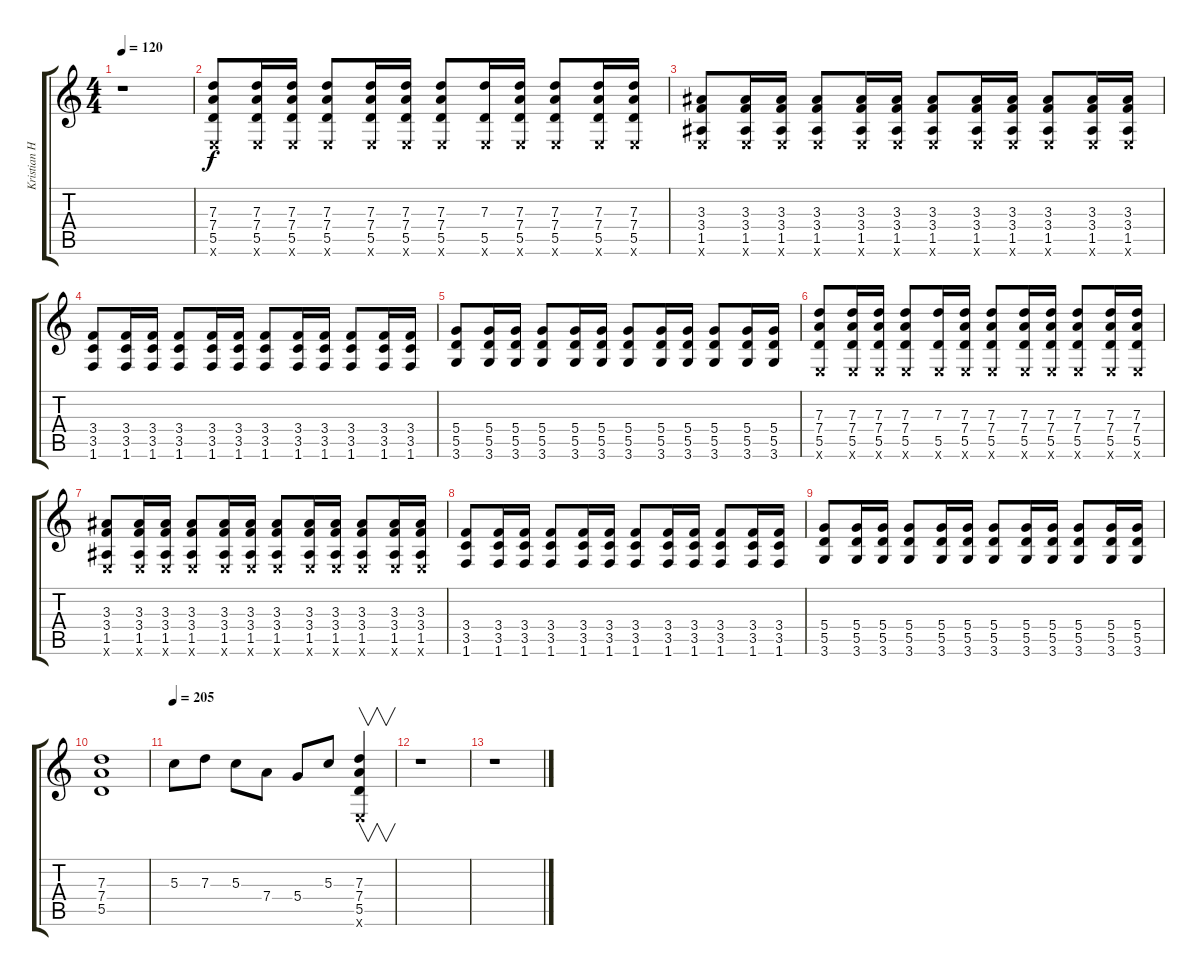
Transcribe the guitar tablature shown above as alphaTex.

\track ("Kristian H. Martinsen" "Kristian H") {instrument distortionguitar}
\staff {score tabs}
\tuning (E4 B3 G3 D3 A2 E2) {hide}
\ts (4 4)
\tempo 120
\clef g2
\ks c
r.1{dy f instrument distortionguitar} |
(7.3 7.4 5.5 0.6{x}).8 (7.3 7.4 5.5 0.6{x}).16 (7.3 7.4 5.5 0.6{x}).16 (7.3 7.4 5.5 0.6{x}).8 (7.3 7.4 5.5 0.6{x}).16 (7.3 7.4 5.5 0.6{x}).16 (7.3 7.4 5.5 0.6{x}).8 (7.3 5.5 0.6{x}).16 (7.3 7.4 5.5 0.6{x}).16 (7.3 7.4 5.5 0.6{x}).8 (7.3 7.4 5.5 0.6{x}).16 (7.3 7.4 5.5 0.6{x}).16 |
(3.3 3.4 1.5 0.6{x}).8 (3.3 3.4 1.5 0.6{x}).16 (3.3 3.4 1.5 0.6{x}).16 (3.3 3.4 1.5 0.6{x}).8 (3.3 3.4 1.5 0.6{x}).16 (3.3 3.4 1.5 0.6{x}).16 (3.3 3.4 1.5 0.6{x}).8 (3.3 3.4 1.5 0.6{x}).16 (3.3 3.4 1.5 0.6{x}).16 (3.3 3.4 1.5 0.6{x}).8 (3.3 3.4 1.5 0.6{x}).16 (3.3 3.4 1.5 0.6{x}).16 |
(3.4 3.5 1.6).8 (3.4 3.5 1.6).16 (3.4 3.5 1.6).16 (3.4 3.5 1.6).8 (3.4 3.5 1.6).16 (3.4 3.5 1.6).16 (3.4 3.5 1.6).8 (3.4 3.5 1.6).16 (3.4 3.5 1.6).16 (3.4 3.5 1.6).8 (3.4 3.5 1.6).16 (3.4 3.5 1.6).16 |
(5.4 5.5 3.6).8 (5.4 5.5 3.6).16 (5.4 5.5 3.6).16 (5.4 5.5 3.6).8 (5.4 5.5 3.6).16 (5.4 5.5 3.6).16 (5.4 5.5 3.6).8 (5.4 5.5 3.6).16 (5.4 5.5 3.6).16 (5.4 5.5 3.6).8 (5.4 5.5 3.6).16 (5.4 5.5 3.6).16 |
(7.3 7.4 5.5 0.6{x}).8 (7.3 7.4 5.5 0.6{x}).16 (7.3 7.4 5.5 0.6{x}).16 (7.3 7.4 5.5 0.6{x}).8 (7.3 5.5 0.6{x}).16 (7.3 7.4 5.5 0.6{x}).16 (7.3 7.4 5.5 0.6{x}).8 (7.3 7.4 5.5 0.6{x}).16 (7.3 7.4 5.5 0.6{x}).16 (7.3 7.4 5.5 0.6{x}).8 (7.3 7.4 5.5 0.6{x}).16 (7.3 7.4 5.5 0.6{x}).16 |
(3.3 3.4 1.5 0.6{x}).8 (3.3 3.4 1.5 0.6{x}).16 (3.3 3.4 1.5 0.6{x}).16 (3.3 3.4 1.5 0.6{x}).8 (3.3 3.4 1.5 0.6{x}).16 (3.3 3.4 1.5 0.6{x}).16 (3.3 3.4 1.5 0.6{x}).8 (3.3 3.4 1.5 0.6{x}).16 (3.3 3.4 1.5 0.6{x}).16 (3.3 3.4 1.5 0.6{x}).8 (3.3 3.4 1.5 0.6{x}).16 (3.3 3.4 1.5 0.6{x}).16 |
(3.4 3.5 1.6).8 (3.4 3.5 1.6).16 (3.4 3.5 1.6).16 (3.4 3.5 1.6).8 (3.4 3.5 1.6).16 (3.4 3.5 1.6).16 (3.4 3.5 1.6).8 (3.4 3.5 1.6).16 (3.4 3.5 1.6).16 (3.4 3.5 1.6).8 (3.4 3.5 1.6).16 (3.4 3.5 1.6).16 |
(5.4 5.5 3.6).8 (5.4 5.5 3.6).16 (5.4 5.5 3.6).16 (5.4 5.5 3.6).8 (5.4 5.5 3.6).16 (5.4 5.5 3.6).16 (5.4 5.5 3.6).8 (5.4 5.5 3.6).16 (5.4 5.5 3.6).16 (5.4 5.5 3.6).8 (5.4 5.5 3.6).16 (5.4 5.5 3.6).16 |
(7.3 7.4 5.5).1 |
\tempo 205
5.3.8 7.3.8 5.3.8 7.4.8 5.4.8 5.3.8 (7.3 7.4 5.5 0.6{x}).4{v} |
r.1 |
r.1
